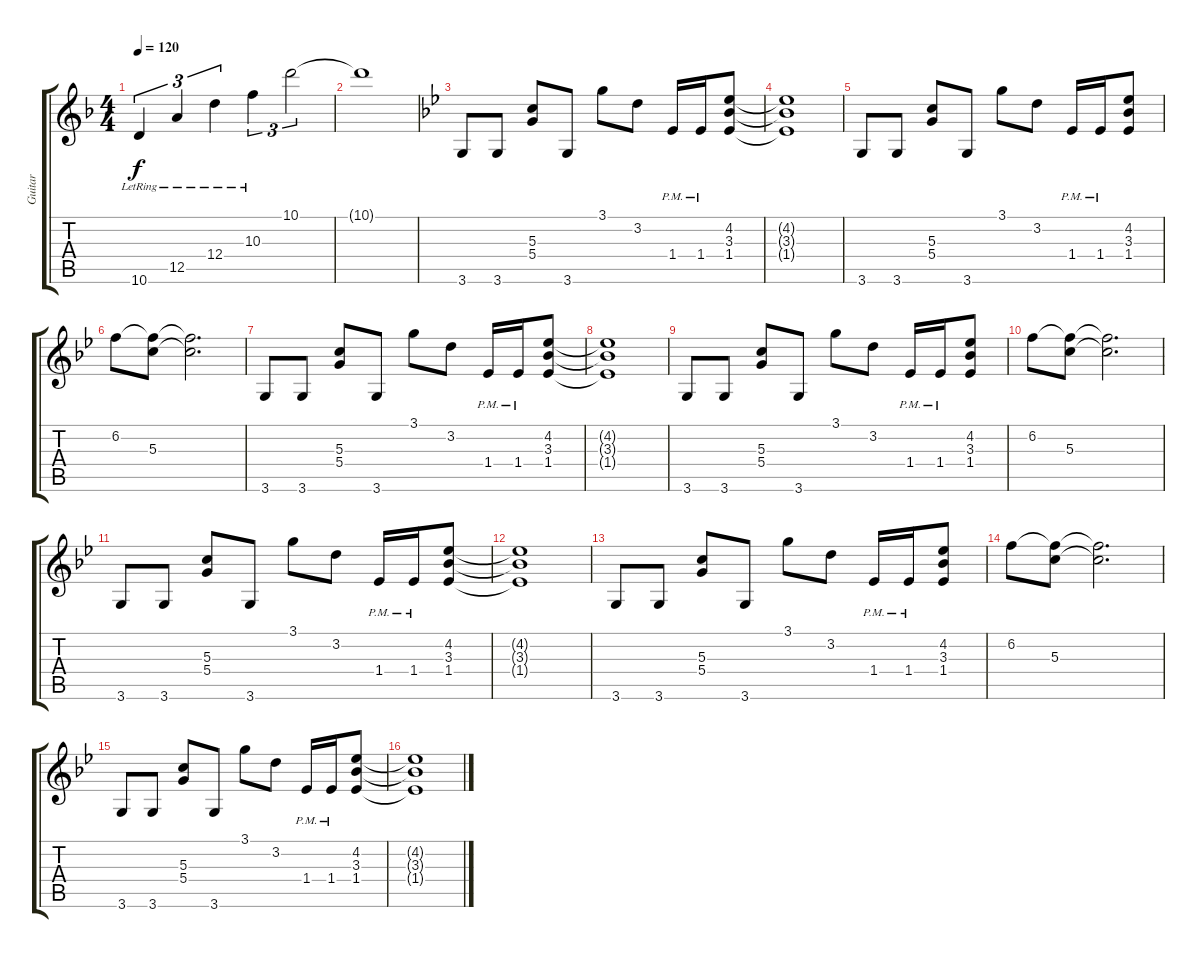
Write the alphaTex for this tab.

\track ("Guitar" "Guitar") {instrument acousticguitarnylon}
\staff {score tabs}
\tuning (E4 B3 G3 D3 A2 E2) {hide}
\ts (4 4)
\tempo 120
\clef g2
\ks f
10.6{lr}.4{tu (3 2) dy f} 12.5{lr}.4{tu (3 2)} 12.4{lr}.4{tu (3 2)} 10.3{lr}.4{tu (3 2)} 10.1.2{tu (3 2)} |
10.1{t}.1 |
\ks bb
3.6.8{volume 13 balance 8 instrument distortionguitar} 3.6.8 (5.3 5.4).8 3.6.8 3.1.8 3.2.8 1.4{pm}.16 1.4{pm}.16 (4.2 3.3 1.4).8 |
(4.2{t} 3.3{t} 1.4{t}).1 |
3.6.8 3.6.8 (5.3 5.4).8 3.6.8 3.1.8 3.2.8 1.4{pm}.16 1.4{pm}.16 (4.2 3.3 1.4).8 |
6.2.8 (6.2{t} 5.3).8 (6.2{t} 5.3{t}).2{d} |
3.6.8 3.6.8 (5.3 5.4).8 3.6.8 3.1.8 3.2.8 1.4{pm}.16 1.4{pm}.16 (4.2 3.3 1.4).8 |
(4.2{t} 3.3{t} 1.4{t}).1 |
3.6.8 3.6.8 (5.3 5.4).8 3.6.8 3.1.8 3.2.8 1.4{pm}.16 1.4{pm}.16 (4.2 3.3 1.4).8 |
6.2.8 (6.2{t} 5.3).8 (6.2{t} 5.3{t}).2{d} |
3.6.8 3.6.8 (5.3 5.4).8 3.6.8 3.1.8 3.2.8 1.4{pm}.16 1.4{pm}.16 (4.2 3.3 1.4).8 |
(4.2{t} 3.3{t} 1.4{t}).1 |
3.6.8 3.6.8 (5.3 5.4).8 3.6.8 3.1.8 3.2.8 1.4{pm}.16 1.4{pm}.16 (4.2 3.3 1.4).8 |
6.2.8 (6.2{t} 5.3).8 (6.2{t} 5.3{t}).2{d} |
3.6.8 3.6.8 (5.3 5.4).8 3.6.8 3.1.8 3.2.8 1.4{pm}.16 1.4{pm}.16 (4.2 3.3 1.4).8 |
(4.2{t} 3.3{t} 1.4{t}).1
